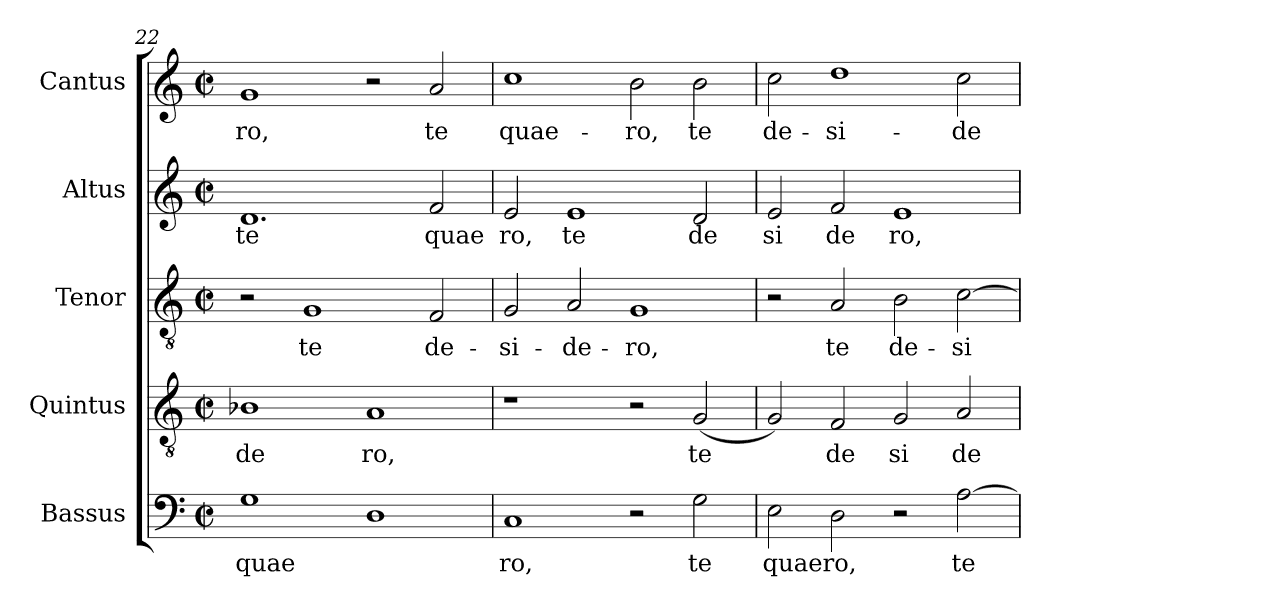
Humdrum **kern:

**kern	**text	**kern	**text	**kern	**text	**kern	**text	**kern	**text
*part5	*part5	*part4	*part4	*part3	*part3	*part2	*part2	*part1	*part1
*staff5	*staff5	*staff4	*staff4	*staff3	*staff3	*staff2	*staff2	*staff1	*staff1
*I"Bassus	*	*I"Quintus	*	*I"Tenor	*	*I"Altus	*	*I"Cantus	*
!!LO:PB:g=z
*clefF4	*	*clefGv2	*	*clefGv2	*	*clefG2	*	*clefG2	*
*M2/2	*	*M2/2	*	*M2/2	*	*M2/2	*	*M2/2	*
*met(c|)	*	*met(c|)	*	*met(c|)	*	*met(c|)	*	*met(c|)	*
=22	=22	=22	=22	=22	=22	=22	=22	=22	=22
!	!LO:LY:b	!	!LO:LY:b:cj	!	!	!	!LO:LY:b:cj	!	!LO:LY:b:cj
1G	quae	1B-X	de	2r	.	1.d	te	1g	ro,
!	!	!	!	!	!LO:LY:b:cj	!	!	!	!
.	.	.	.	1G	te	.	.	.	.
!	!	!	!LO:LY:b:cj	!	!	!	!	!	!
1D	.	1A	ro,	.	.	.	.	2r	.
!	!	!	!	!	!LO:LY:b:cj	!	!LO:LY:b:cj	!	!LO:LY:b:cj
.	.	.	.	2F/	de-	2f/	quae	2a/	te
=23	=23	=23	=23	=23	=23	=23	=23	=23	=23
!	!LO:LY:b:cj	!	!	!	!LO:LY:b:cj	!	!LO:LY:b:cj	!	!LO:LY:b:cj
1C	ro,	1r	.	2G/	-si-	2e/	ro,	1cc	quae-
!	!	!	!	!	!LO:LY:b:cj	!	!LO:LY:b:cj	!	!
.	.	.	.	2A/	-de-	1e	te	.	.
!	!	!	!	!	!LO:LY:b:cj	!	!	!	!LO:LY:b:cj
2r	.	2r	.	1G	-ro,	.	.	2b\	-ro,
!	!LO:LY:b:cj	!	!LO:LY:b:cj	!	!	!	!LO:LY:b:cj	!	!LO:LY:b:cj
2G\	te	(<2G/	te	.	.	2d/	de	2b\	te
=24	=24	=24	=24	=24	=24	=24	=24	=24	=24
!	!LO:LY:b:cj	!	!	!	!	!	!LO:LY:b:cj	!	!LO:LY:b:cj
2E\	quaero,	2G/)	.	2r	.	2e/	si	2cc\	de-
!	!	!	!LO:LY:b:cj	!	!LO:LY:b:cj	!	!LO:LY:b:cj	!	!LO:LY:b:cj
2D\	.	2F/	de	2A/	te	2f/	de	1dd	-si-
!	!	!	!LO:LY:b:cj	!	!LO:LY:b:cj	!	!LO:LY:b:cj	!	!
2r	.	2G/	si	2B\	de-	1e	ro,	.	.
!	!LO:LY:b:cj	!	!LO:LY:b:cj	!	!LO:LY:b:cj	!	!	!	!LO:LY:b:cj
[>2A\	te	2A/	de	[>2c\	-si-	.	.	2cc\	-de-
=	=	=	=	=	=	=	=	=	=
*-	*-	*-	*-	*-	*-	*-	*-	*-	*-
